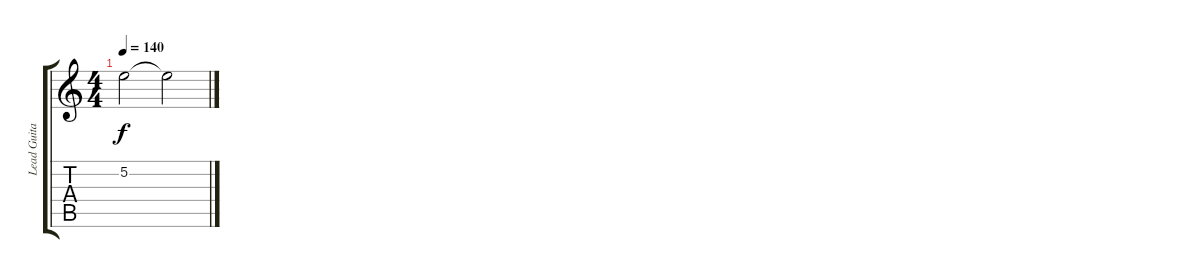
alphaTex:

\track ("Lead Guitar" "Lead Guita") {instrument distortionguitar}
\staff {score tabs}
\tuning (E4 B3 G3 D3 A2 E2) {hide}
\ts (4 4)
\tempo 140
\clef g2
\ks c
5.2{t}.2{dy f} 5.2{t}.2
